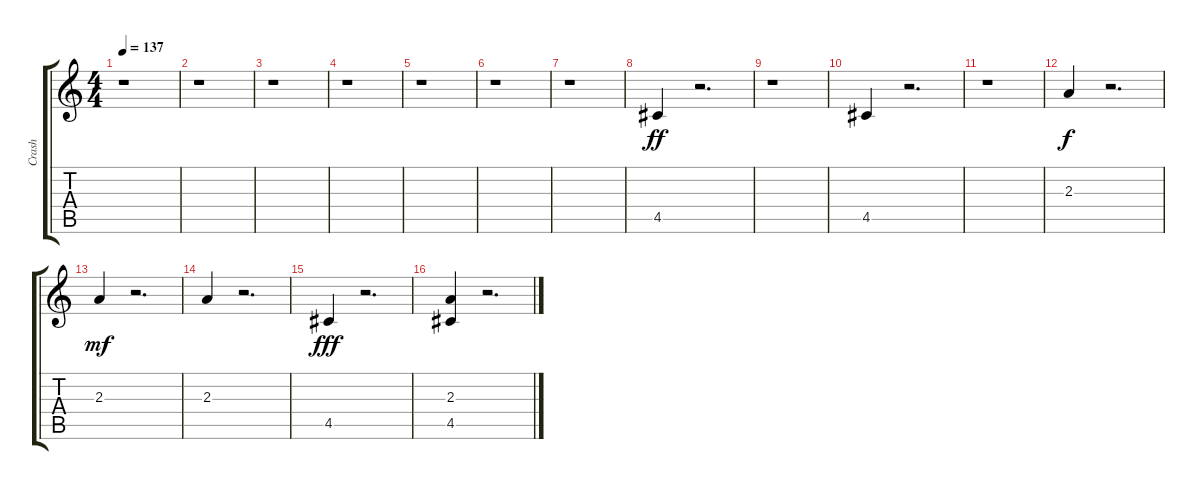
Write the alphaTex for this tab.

\track ("Crash" "Crash") {instrument acousticguitarsteel}
\staff {score tabs}
\tuning (E4 B3 G3 D3 A2 E2) {hide}
\ts (4 4)
\tempo 137
\clef g2
\ks c
r.1{dy ff} |
r.1 |
r.1 |
r.1 |
r.1 |
r.1 |
r.1 |
4.5.4 r.2{d} |
r.1 |
4.5.4 r.2{d} |
r.1 |
2.3.4{dy f} r.2{d} |
2.3.4{dy mf} r.2{d} |
2.3.4 r.2{d} |
4.5.4{dy fff} r.2{d} |
(2.3 4.5).4 r.2{d}
